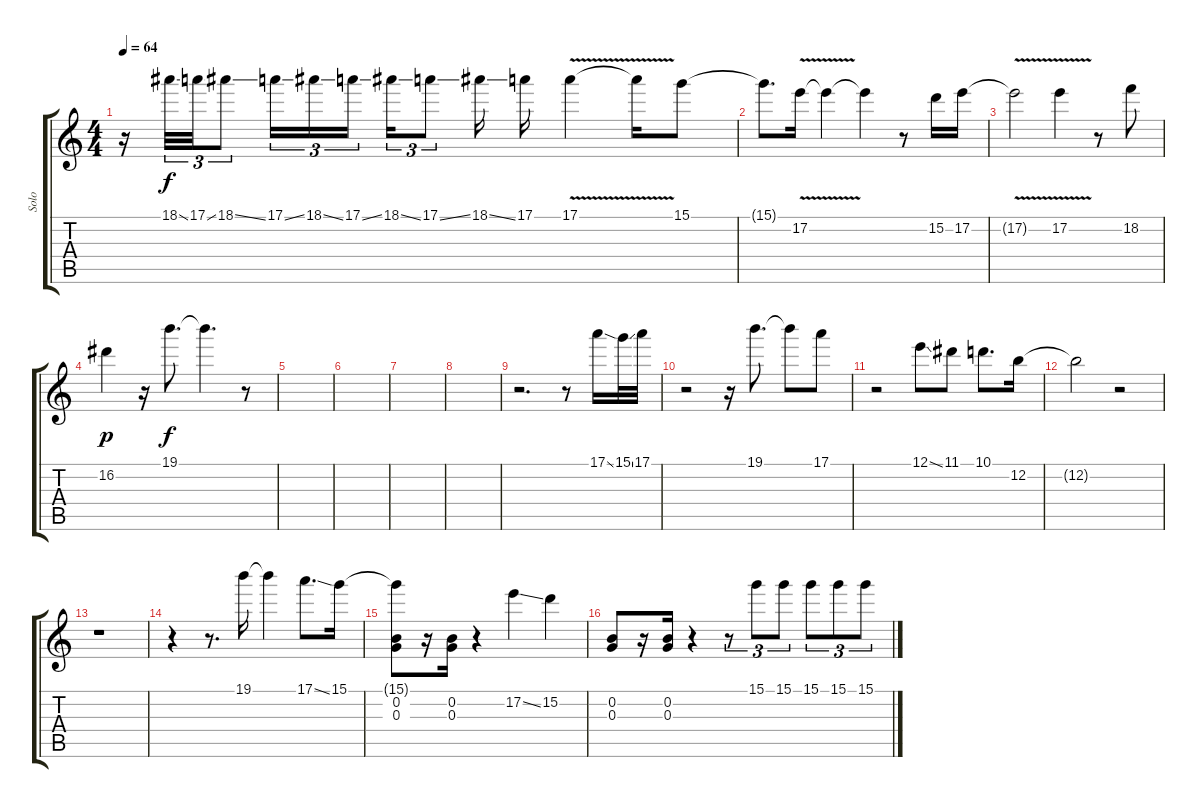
\track ("Solo" "Solo") {instrument distortionguitar}
\staff {score tabs}
\tuning (E4 B3 G3 D3 A2 E2) {hide}
\ts (4 4)
\tempo 64
\clef g2
\ks c
r.16{dy f} 18.1{ss}.32{tu (3 2)} 17.1{ss}.32{tu (3 2)} 18.1{ss}.8{tu (3 2)} 17.1{ss}.16{tu (3 2)} 18.1{ss}.16{tu (3 2)} 17.1{ss}.16{tu (3 2) beam splitsecondary} 18.1{ss}.16{tu (3 2)} 17.1{ss}.8{tu (3 2)} 18.1{ss}.16 17.1.16 17.1{v}.4 17.1{t}.16 15.1.8 |
15.1{t}.8{d} 17.2{v}.16 17.2{t}.4 17.2{t}.4 r.8 15.2.16 17.2.16 |
17.2{v t}.2 17.2{v}.4 r.8 18.2.8 |
16.2.4{dy p} r.16 19.1.8{d dy f} 19.1{t}.4{d} r.8 |
|
|
|
|
r.2{d} r.8 17.1{ss}.16 15.1{ss}.32 17.1.32 |
r.2 r.16 19.1.8{d} 19.1{t}.8 17.1.8 |
r.2 12.1{ss}.8 11.1.8 10.1.8{d} 12.2.16 |
12.2{t}.2 r.2 |
r.1 |
r.4 r.8{d} 19.1.16 19.1{t}.4 17.1{ss}.8{d} 15.1.16 |
(15.1{t} 0.2 0.3).8 r.16 (0.2 0.3).16 r.4 17.2{ss}.4 15.2.4 |
(0.2 0.3).8 r.16 (0.2 0.3).16 r.4 r.8{tu (3 2)} 15.1.8{tu (3 2)} 15.1.8{tu (3 2)} 15.1.8{tu (3 2)} 15.1.8{tu (3 2)} 15.1.8{tu (3 2)}
